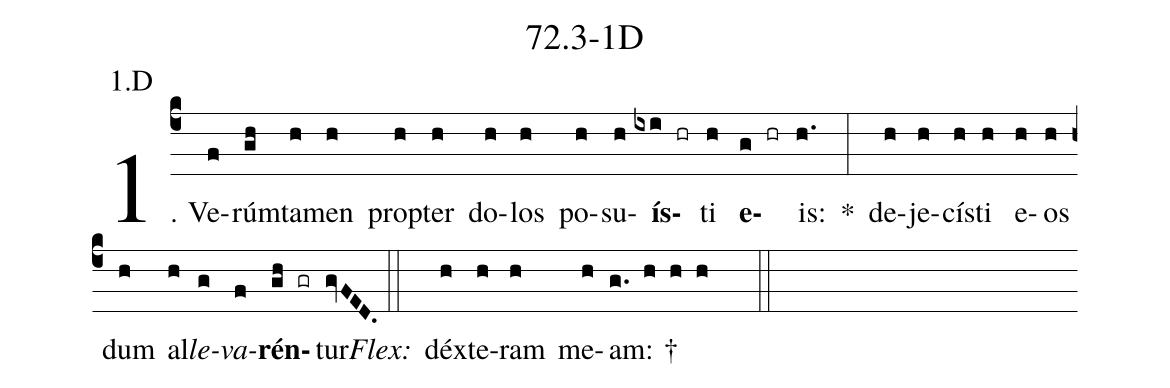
name: 72.3-1D;
annotation: 1.D;
%%
(c4)1. Ve(f)rúm(gh)ta(h)men(h) prop(h)ter(h) do(h)los(h) po(h)su(h)<b>ís</b>(ixi hr)ti(h) <b>e</b>(g hr)is:(h.) *(:) de(h)je(h)cís(h)ti(h) e(h)os(h) dum(h) al(h)<i>le</i>(g)<i>va</i>(f)<b>rén</b>(gh gr)tur.(gvFED.) (::)
<i>Flex:</i>()  déx(h)te(h)ram(h) me(h)am: †(g. h h h  ::)

%E(h) u(h) o(g) u(f) a(gh) e.(gvFED.) (::)
